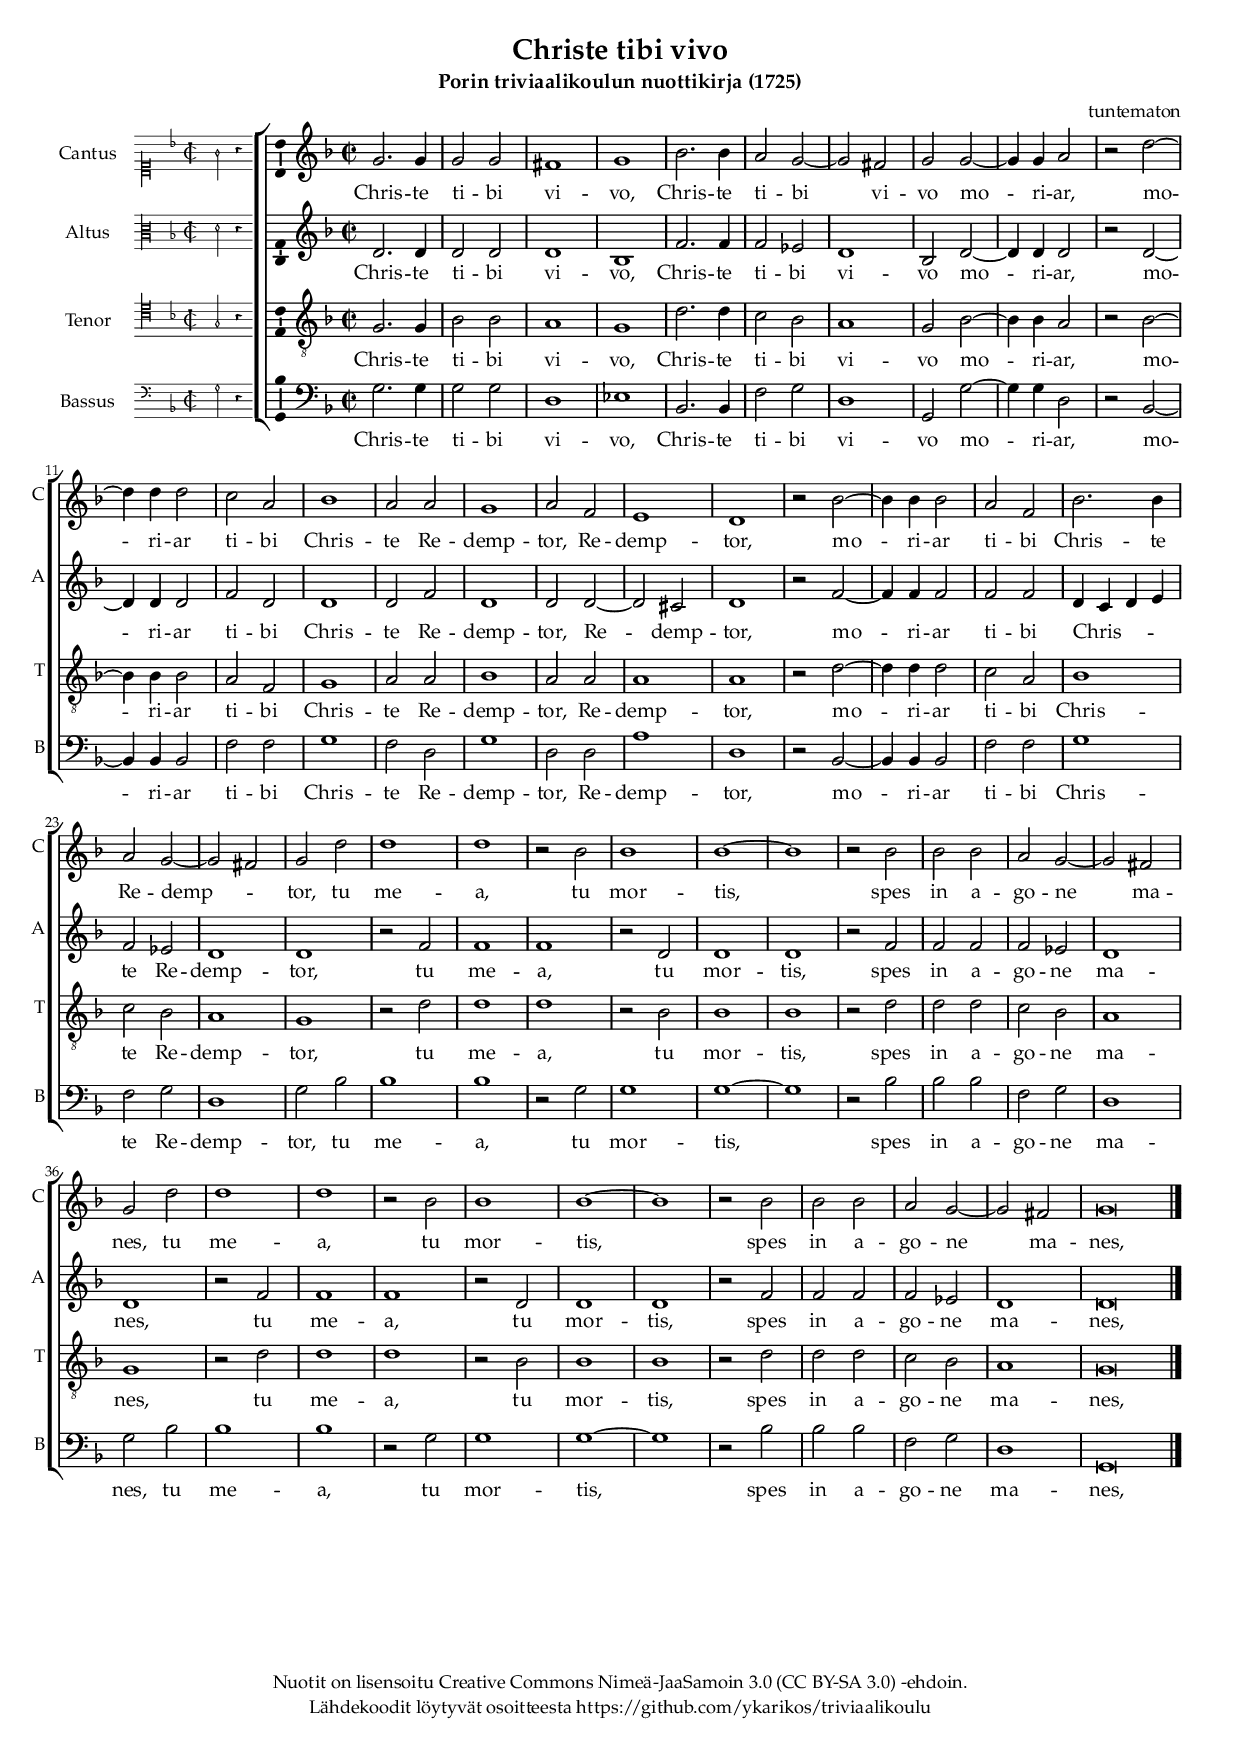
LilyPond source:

\version "2.19.49"
\include "suomi.ly"

#(set-global-staff-size 16)

global = {
%  \numericTimeSignature
  \time 2/2
%  \autoBeamOff
  \key d \minor
  \set Staff.midiInstrument = #"voice oohs"
}

SopranoMusic = \relative c'' {
  \set Staff.instrumentName = #"Cantus"
  \set Staff.shortInstrumentName = "C"

  \incipit { \clef "mensural-c1" \key d \minor \time 2/2 g'2 r4 }


  g2. g4 | g2 g | fis1 | g | b2. b4 | a2 g~ |
  g fis | g g~ | g4 g a2 | r d~ | d4 d d2 | c a |
  b1 | a2 a | g1 | a2 f | e1 | d | r2 b'~ | b4 b b2 |
% 2
  a f | b2. b4 | a2 g~( | g fis) | g d' | d1 | d |
  r2 b | b1 | b1~ | b | r2 b | b b | a g~ | g fis |
  g d' | d1 | d | r2 b | b1 | b~ | b |
  r2 b | b b | a g~ | g fis |
  \time 4/2
  \once \override Staff.TimeSignature.break-visibility = ##(#t #f #t)
  g\breve \bar "|."
}

stanzaOneLyrics = \lyricmode {
	Chris -- te ti -- bi vi -- vo,
	Chris -- te ti -- bi vi -- vo mo -- ri -- ar,
	mo -- ri -- ar ti -- bi Chris -- te Re -- demp -- tor,
	Re -- demp -- tor,
	mo -- ri -- ar ti -- bi Chris -- te Re -- demp -- tor,
	tu me -- a, tu mor -- tis,
	spes in a -- go -- ne ma -- nes,
	tu me -- a, tu mor -- tis,
	spes in a -- go -- ne ma -- nes,
}

AltoMusic = \relative c' {
  \set Staff.instrumentName = #"Altus"
  \set Staff.shortInstrumentName = "A"

  \incipit { \clef "mensural-c3" \key d \minor \time 2/2 d'2 r4 }

  d2. d4 | d2 d | d1 | b | f'2. f4 | f2 es |
  d1 | b2 d~ | d4 d d2 | r2 d~ | d4 d d2 | f d |
  d1 | d2 f | d1 | d2 d~ | d cis | d1 | r2 f~ | f4 f f2 |
% 2
  f f | d4( c d e) | f2 es | d1 | d | r2 f | f1 |
  f | r2 d | d1 | d | r2 f | f f | f es | d1 |
  d | r2 f | f1 | f | r2 d | d1 | d | r2 f | f f | f es | d1 |
  \time 4/2
  \once \override Staff.TimeSignature.break-visibility = ##(#t #f #t)
  d\breve
}

TenoreMusic = \relative c' {
  \set Staff.instrumentName = #"Tenor"
  \set Staff.shortInstrumentName = "T"

  \incipit { \clef "mensural-c4" \key d \minor \time 2/2 g2 r4 }

  \clef "treble_8"
  g2. g4 | b2 b | a1 | g | d'2. d4 | c2 b |
  a1 | g2 b~ | b4 b a2 | r b~ | b4 b b2 | a f |
  g1 | a2 a | b1 | a2 a | a1 | a | r2 d~ | d4 d d2 |
% 2
  c a | b1 | c2 b | a1 | g | r2 d' | d1 |
  d | r2 b | b1 | b | r2 d | d d | c b | a1
  g | r2 d' | d1 |
  d | r2 b | b1 | b | r2 d | d d | c b | a1
  \time 4/2
  \once \override Staff.TimeSignature.break-visibility = ##(#t #f #t)
  g\breve
}

BassMusic = \relative c' {
  \set Staff.instrumentName = #"Bassus"
  \set Staff.shortInstrumentName = "B"

  \incipit { \clef "mensural-f" \key d \minor \time 2/2 g2 r4 }

  \clef bass
  g2. g4 | g2 g | d1 | es | b2. b4 | f'2 g |
  d1 | g,2 g'~ | g4 g d2 | r2 b~ | b4 b b2 | f' f |
  g1 | f2 d | g1 | d2 d | a'1 | d, | r2 b~ | b4 b  b2 |
% 2
  f' f | g1 | f2 g | d1 | g2 b | b1 | b |
  r2 g | g1 | g~ | g | r2 b | b b | f g | d1 |
  g2  b | b1 | b |
  r2 g | g1 | g~ | g | r2 b | b b | f g | d1 |
  \time 4/2
  \once \override Staff.TimeSignature.break-visibility = ##(#t #f #t)
  g,\breve
}

\include "christe-tibi-vivo.header.ily"

\score {
  \new ChoirStaff <<
    \new Staff <<
      \new Voice = "Soprano" {
		\global
        \SopranoMusic
      }
     \new Lyrics \lyricsto "Soprano" {
       \stanzaOneLyrics
     }
    >>
    \new Staff <<
      \new Voice = "Alto" {
        \global
        \AltoMusic
      }
     \new Lyrics \lyricsto "Alto" {
       \stanzaOneLyrics
     }
    >>
    \new Staff <<
      \new Voice = "Tenore" {
        \global
        \TenoreMusic
      }
      \new Lyrics \lyricsto "Tenore" {
       \stanzaOneLyrics
      }
    >>
    \new Staff <<
      \new Voice = "Bass" {
        \global
        \BassMusic
      }
      \new Lyrics \lyricsto "Bass" {
       \stanzaOneLyrics
      }
    >>
  >>
  \midi {
    \tempo 4 = 160
  }
  \layout {
    \context {
      \Voice
      \consists "Ambitus_engraver"
		\hide Slur
    }
    indent = 3.5\cm
    incipit-width = 2\cm
    \context {
     \Staff \RemoveEmptyStaves
    }
    \context {
     \Score
     \override VerticalAxisGroup.remove-first = ##t
    }
  }
}
